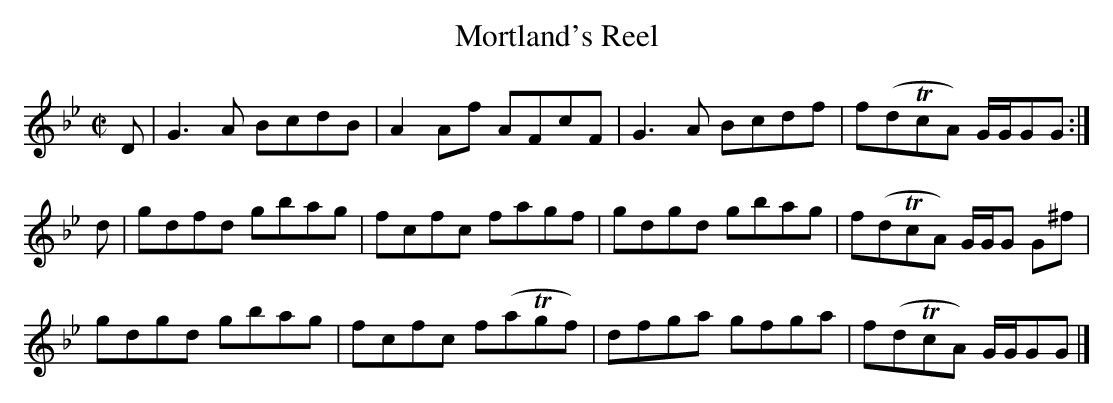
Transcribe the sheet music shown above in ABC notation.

X:1
T:Mortland's Reel
L:1/8
M:C|
K:Gm
D|G3A  BcdB|A2Af AFcF   |G3A  Bcdf|f(dTcA) G/G/GG  :|
d|gdfd gbag|fcfc fagf   |gdgd gbag|f(dTcA) G/G/G G^f|
  gdgd gbag|fcfc f(aTgf)|dfga gfga|f(dTcA) G/G/GG  |]
